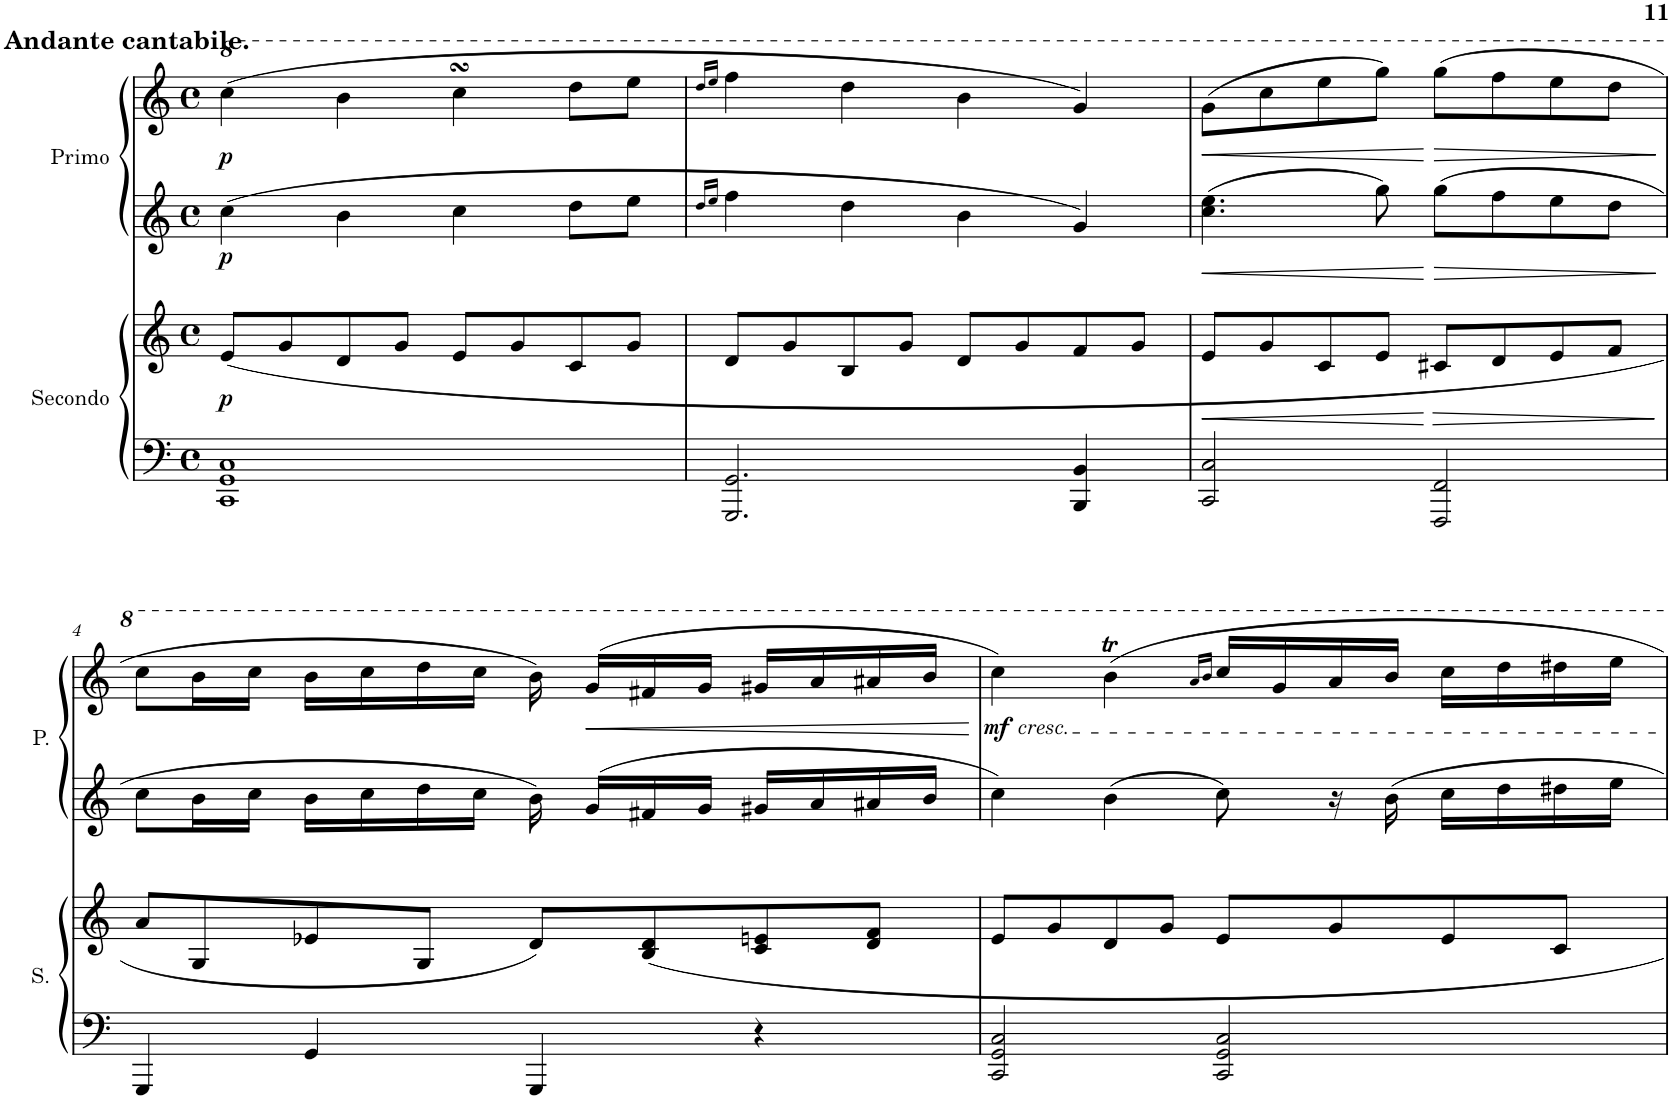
**kern	**kern	**dynam	**kern	**kern	**dynam
*part2	*part2	*part2	*part1	*part1	*part1
*staff4	*staff3	*staff3/4	*staff2	*staff1	*staff1/2
*I"Secondo	*	*	*I"Primo	*	*
*I'S.	*	*	*I'P.	*	*
!!LO:PB:g=z
*clefF4	*clefG2	*	*clefG2	*clefG2	*
*k[]	*k[]	*	*k[]	*k[]	*
*M4/4	*M4/4	*	*M4/4	*M4/4	*
*met(c)	*met(c)	*	*met(c)	*met(c)	*
=1	=1	=1	=1	=1	=1
!	!	!	!	!LO:TX:a:B:t=Andante cantabile.	!
!	!	!LO:DY:b	!	!	!LO:DY:b=2
!	!	!	!	!	!LO:DY:n=1:b
1CC 1GG 1C	(8e/L	p	4cc\	(>4ccc\	p p
.	8g/	.	.	.	.
.	8d/	.	4b\	4bb\	.
.	8g/J	.	.	.	.
.	8e/L	.	4cc\	4cccsSSs\	.
.	8g/	.	.	.	.
.	8c/	.	8dd\L	8ddd\L	.
.	8g/J	.	8ee\J	8eee\J	.
=2	=2	=2	=2	=2	=2
.	.	.	16qdd/LL	16qddd/LL	.
.	.	.	16qee/JJ	16qeee/JJ	.
2.GGG/ 2.GG/	8d/L	.	4ff\	4fff\	.
.	8g/	.	.	.	.
.	8B/	.	4dd\	4ddd\	.
.	8g/J	.	.	.	.
.	8d/L	.	4b\	4bb\	.
.	8g/	.	.	.	.
4BBB/ 4BB/	8f/	.	4g/	4gg/)	.
.	8g/J	.	.	.	.
=3	=3	=3	=3	=3	=3
!	!	!LO:HP:b	!	!	!LO:HP:b
2CC/ 2C/	8e/L	<	4.cc\ 4.ee\	(8gg\L	<
.	8g/	.	.	8ccc\	.
.	8c/	.	.	8eee\	.
.	8e/J	.	8gg\	8ggg\J)	.
!	!	!LO:HP:n=1:b	!	!	!LO:HP:n=1:b
2FFF/ 2FF/	8c#X/L	[ >	8gg\L	(8ggg\L	[ >
.	8d/	.	8ff\	8fff\	.
.	8e/	.	8ee\	8eee\	.
.	8f/J	.	8dd\J	8ddd\J	.
.	.	]	.	.	]
!!LO:LB:g=z
=4	=4	=4	=4	=4	=4
4GGG/	8a/L	.	8cc\L	8ccc\L	.
.	8G/	.	16b\L	16bb\L	.
.	.	.	16cc\JJ	16ccc\JJ	.
4GG/	8e-X/	.	16b\LL	16bb\LL	.
.	.	.	16cc\	16ccc\	.
.	8G/J	.	16dd\	16ddd\	.
.	.	.	16cc\JJ	16ccc\JJ	.
4GGG/	8d/L)	.	16b\	16bb\)	.
!	!	!	!	!	!LO:HP:b
.	.	.	16g/LL	(16gg/LL	<
.	8B/ 8d/	.	16f#X/	16ff#X/	.
.	.	.	16g/JJ	16gg/JJ	.
4r	8c/ 8en/	.	16g#X/LL	16gg#X/LL	.
.	.	.	16a/	16aa/	.
.	8d/ 8f/J	.	16a#X/	16aa#X/	.
.	.	.	16b/JJ	16bb/JJ	.
.	.	.	.	.	[
=5	=5	=5	=5	=5	=5
!	!	!	!	!LO:TX:b:i:t=cresc.	!
!	!	!	!	!	!LO:DY:b
2CC/ 2GG/ 2C/	8e/L	.	4cc\	4ccc\)	mf
.	8g/	.	.	.	.
.	8d/	.	4b\	4bbt\	.
.	8g/J	.	.	.	.
.	.	.	.	16qaa/LL	.
.	.	.	.	16qbb/JJ	.
2CC/ 2GG/ 2C/	8e/L	.	8cc\	16ccc/LL	.
.	.	.	.	16gg/	.
.	8g/	.	16r	16aa/	.
.	.	.	16b\	16bb/JJ	.
.	8e/	.	16cc\LL	16ccc\LL	.
.	.	.	16dd\	16ddd\	.
.	8c/J	.	16dd#X\	16ddd#X\	.
.	.	.	16ee\JJ	16eee\JJ	.
=	=	=	=	=	=
*-	*-	*-	*-	*-	*-
